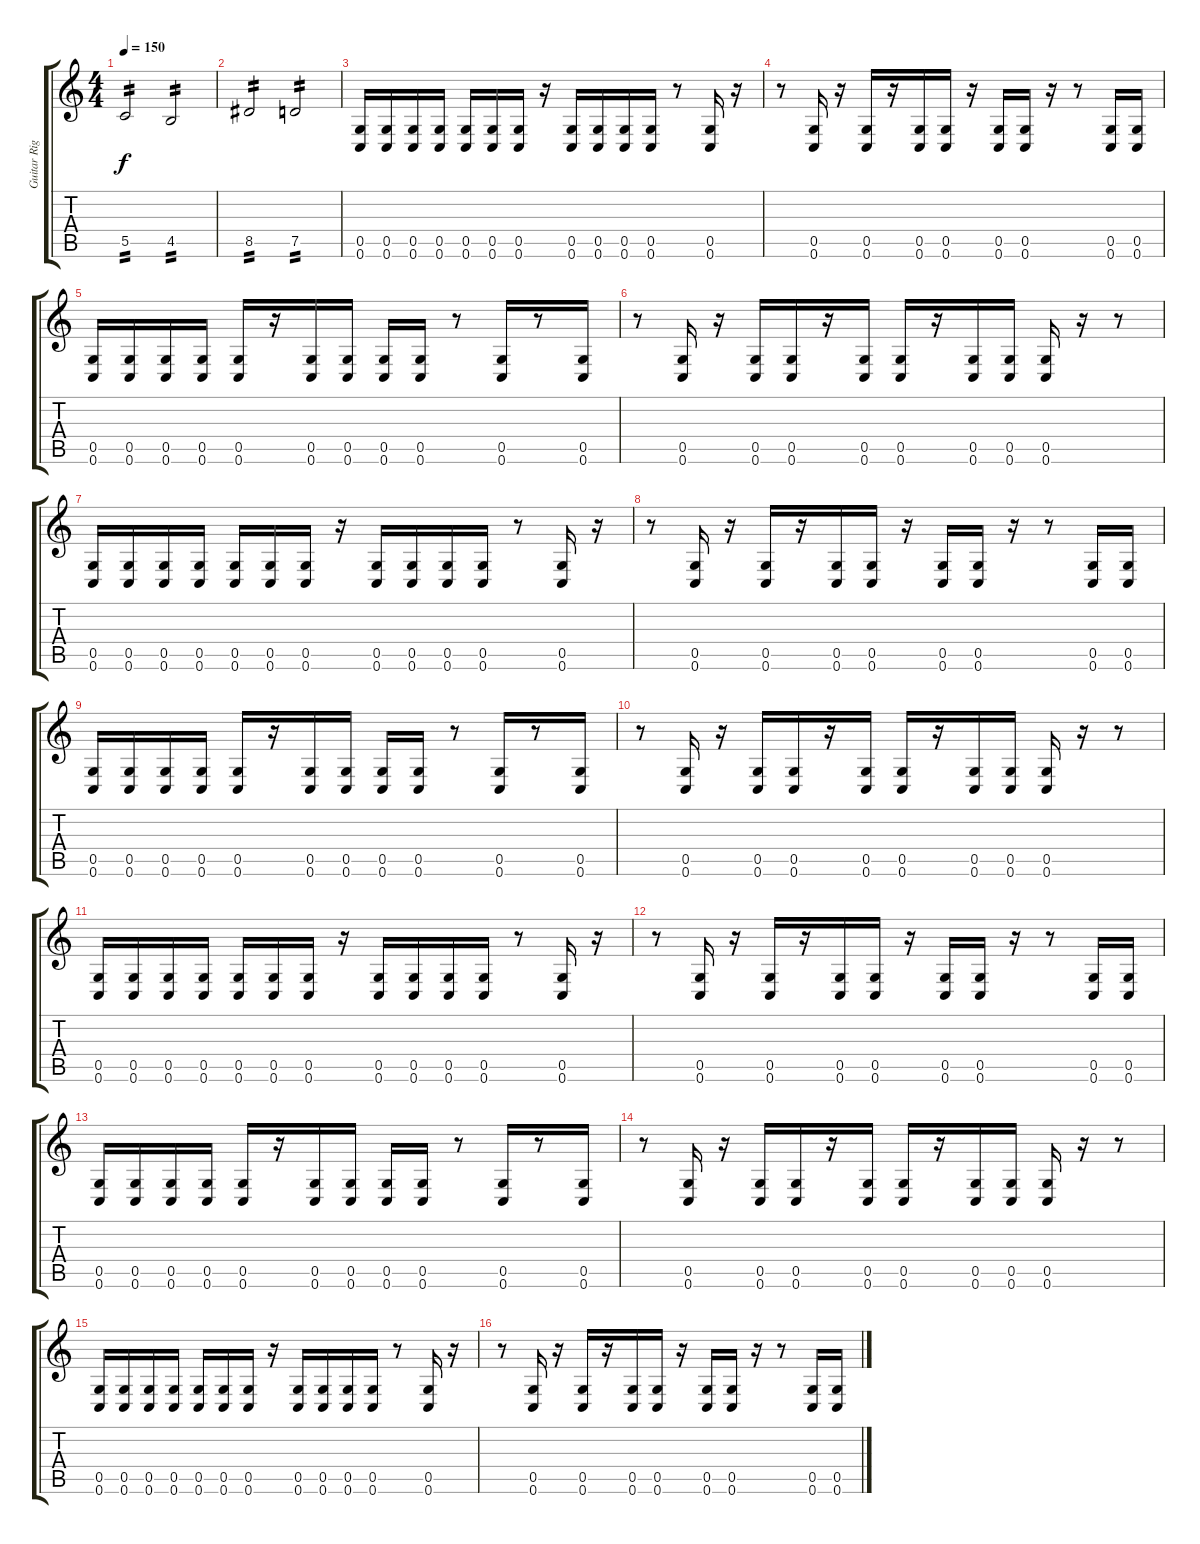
\track ("Guitar Right" "Guitar Rig") {instrument overdrivenguitar}
\staff {score tabs}
\tuning (D4 A3 F3 C3 G2 C2) {hide}
\ts (4 4)
\tempo 150
\clef g2
\ks c
5.5.2{tp 2 dy f} 4.5.2{tp 2} |
8.5.2{tp 2} 7.5.2{tp 2} |
(0.5 0.6).16 (0.5 0.6).16 (0.5 0.6).16 (0.5 0.6).16 (0.5 0.6).16 (0.5 0.6).16 (0.5 0.6).16 r.16 (0.5 0.6).16 (0.5 0.6).16 (0.5 0.6).16 (0.5 0.6).16 r.8 (0.5 0.6).16 r.16 |
r.8 (0.5 0.6).16 r.16 (0.5 0.6).16 r.16 (0.5 0.6).16 (0.5 0.6).16 r.16 (0.5 0.6).16 (0.5 0.6).16 r.16 r.8 (0.5 0.6).16 (0.5 0.6).16 |
(0.5 0.6).16 (0.5 0.6).16 (0.5 0.6).16 (0.5 0.6).16 (0.5 0.6).16 r.16 (0.5 0.6).16 (0.5 0.6).16 (0.5 0.6).16 (0.5 0.6).16 r.8 (0.5 0.6).16 r.8 (0.5 0.6).16 |
r.8 (0.5 0.6).16 r.16 (0.5 0.6).16 (0.5 0.6).16 r.16 (0.5 0.6).16 (0.5 0.6).16 r.16 (0.5 0.6).16 (0.5 0.6).16 (0.5 0.6).16 r.16 r.8 |
(0.5 0.6).16 (0.5 0.6).16 (0.5 0.6).16 (0.5 0.6).16 (0.5 0.6).16 (0.5 0.6).16 (0.5 0.6).16 r.16 (0.5 0.6).16 (0.5 0.6).16 (0.5 0.6).16 (0.5 0.6).16 r.8 (0.5 0.6).16 r.16 |
r.8 (0.5 0.6).16 r.16 (0.5 0.6).16 r.16 (0.5 0.6).16 (0.5 0.6).16 r.16 (0.5 0.6).16 (0.5 0.6).16 r.16 r.8 (0.5 0.6).16 (0.5 0.6).16 |
(0.5 0.6).16 (0.5 0.6).16 (0.5 0.6).16 (0.5 0.6).16 (0.5 0.6).16 r.16 (0.5 0.6).16 (0.5 0.6).16 (0.5 0.6).16 (0.5 0.6).16 r.8 (0.5 0.6).16 r.8 (0.5 0.6).16 |
r.8 (0.5 0.6).16 r.16 (0.5 0.6).16 (0.5 0.6).16 r.16 (0.5 0.6).16 (0.5 0.6).16 r.16 (0.5 0.6).16 (0.5 0.6).16 (0.5 0.6).16 r.16 r.8 |
(0.5 0.6).16 (0.5 0.6).16 (0.5 0.6).16 (0.5 0.6).16 (0.5 0.6).16 (0.5 0.6).16 (0.5 0.6).16 r.16 (0.5 0.6).16 (0.5 0.6).16 (0.5 0.6).16 (0.5 0.6).16 r.8 (0.5 0.6).16 r.16 |
r.8 (0.5 0.6).16 r.16 (0.5 0.6).16 r.16 (0.5 0.6).16 (0.5 0.6).16 r.16 (0.5 0.6).16 (0.5 0.6).16 r.16 r.8 (0.5 0.6).16 (0.5 0.6).16 |
(0.5 0.6).16 (0.5 0.6).16 (0.5 0.6).16 (0.5 0.6).16 (0.5 0.6).16 r.16 (0.5 0.6).16 (0.5 0.6).16 (0.5 0.6).16 (0.5 0.6).16 r.8 (0.5 0.6).16 r.8 (0.5 0.6).16 |
r.8 (0.5 0.6).16 r.16 (0.5 0.6).16 (0.5 0.6).16 r.16 (0.5 0.6).16 (0.5 0.6).16 r.16 (0.5 0.6).16 (0.5 0.6).16 (0.5 0.6).16 r.16 r.8 |
(0.5 0.6).16 (0.5 0.6).16 (0.5 0.6).16 (0.5 0.6).16 (0.5 0.6).16 (0.5 0.6).16 (0.5 0.6).16 r.16 (0.5 0.6).16 (0.5 0.6).16 (0.5 0.6).16 (0.5 0.6).16 r.8 (0.5 0.6).16 r.16 |
r.8 (0.5 0.6).16 r.16 (0.5 0.6).16 r.16 (0.5 0.6).16 (0.5 0.6).16 r.16 (0.5 0.6).16 (0.5 0.6).16 r.16 r.8 (0.5 0.6).16 (0.5 0.6).16
